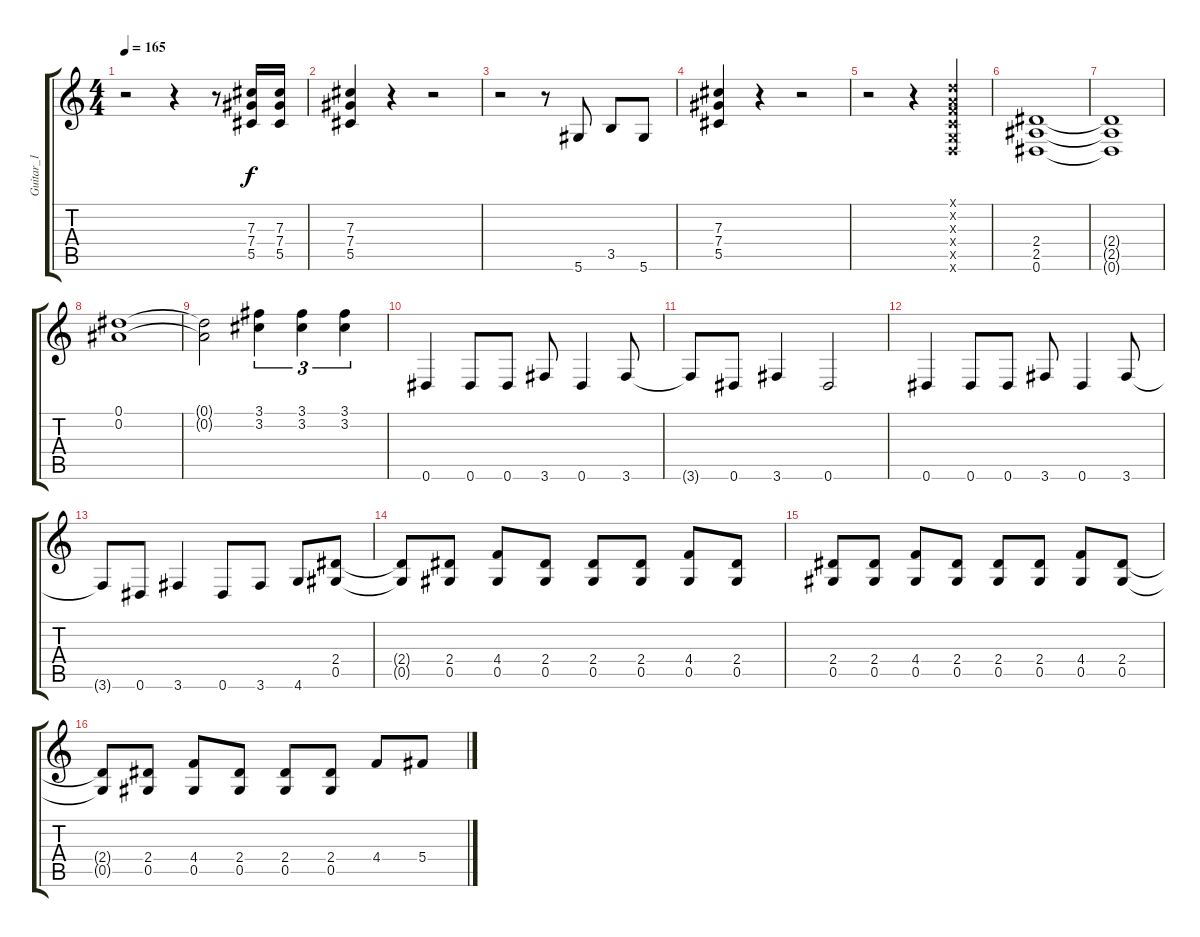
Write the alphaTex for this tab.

\track ("Guitar_1" "Guitar_1") {instrument distortionguitar}
\staff {score tabs}
\tuning (Eb4 Bb3 Gb3 Db3 Ab2 Eb2) {hide}
\ts (4 4)
\tempo 165
\clef g2
\ks c
r.2{dy f instrument distortionguitar} r.4 r.8 (7.3 7.4 5.5).16 (7.3 7.4 5.5).16 |
(7.3 7.4 5.5).4 r.4 r.2 |
r.2 r.8 5.6.8 3.5.8 5.6.8 |
(7.3 7.4 5.5).4 r.4 r.2 |
r.2 r.4 (-1.1{x} -1.2{x} -1.3{x} -1.4{x} -1.5{x} -1.6{x}).4 |
(2.4 2.5 0.6).1 |
(2.4{t} 2.5{t} 0.6{t}).1 |
(0.1 0.2).1 |
(0.1{t} 0.2{t}).2 (3.1 3.2).4{tu (3 2)} (3.1 3.2).4{tu (3 2)} (3.1 3.2).4{tu (3 2)} |
0.6.4 0.6.8 0.6.8 3.6.8 0.6.4 3.6.8 |
3.6{t}.8 0.6.8 3.6.4 0.6.2 |
0.6.4 0.6.8 0.6.8 3.6.8 0.6.4 3.6.8 |
3.6{t}.8 0.6.8 3.6.4 0.6.8 3.6.8 4.6.8 (2.4 0.5).8 |
(2.4{t} 0.5{t}).8 (2.4 0.5).8 (4.4 0.5).8 (2.4 0.5).8 (2.4 0.5).8 (2.4 0.5).8 (4.4 0.5).8 (2.4 0.5).8 |
(2.4 0.5).8 (2.4 0.5).8 (4.4 0.5).8 (2.4 0.5).8 (2.4 0.5).8 (2.4 0.5).8 (4.4 0.5).8 (2.4 0.5).8 |
(2.4{t} 0.5{t}).8 (2.4 0.5).8 (4.4 0.5).8 (2.4 0.5).8 (2.4 0.5).8 (2.4 0.5).8 4.4.8 5.4.8
